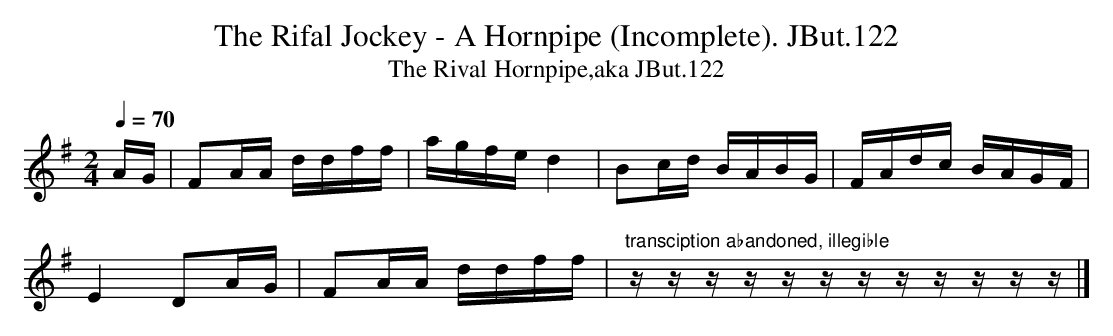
X:1
T:Rifal Jockey - A Hornpipe (Incomplete). JBut.122, The
T:Rival Hornpipe,aka JBut.122, The
M:2/4
L:1/16
Q:1/4=70
K:G
AG|F2AA ddff|agfe d4|B2cd BABG|FAdc BAGF|
E4 D2AG|F2AA ddff|"transciption abandoned, illegible"zzzzzzzzzzzz|]
